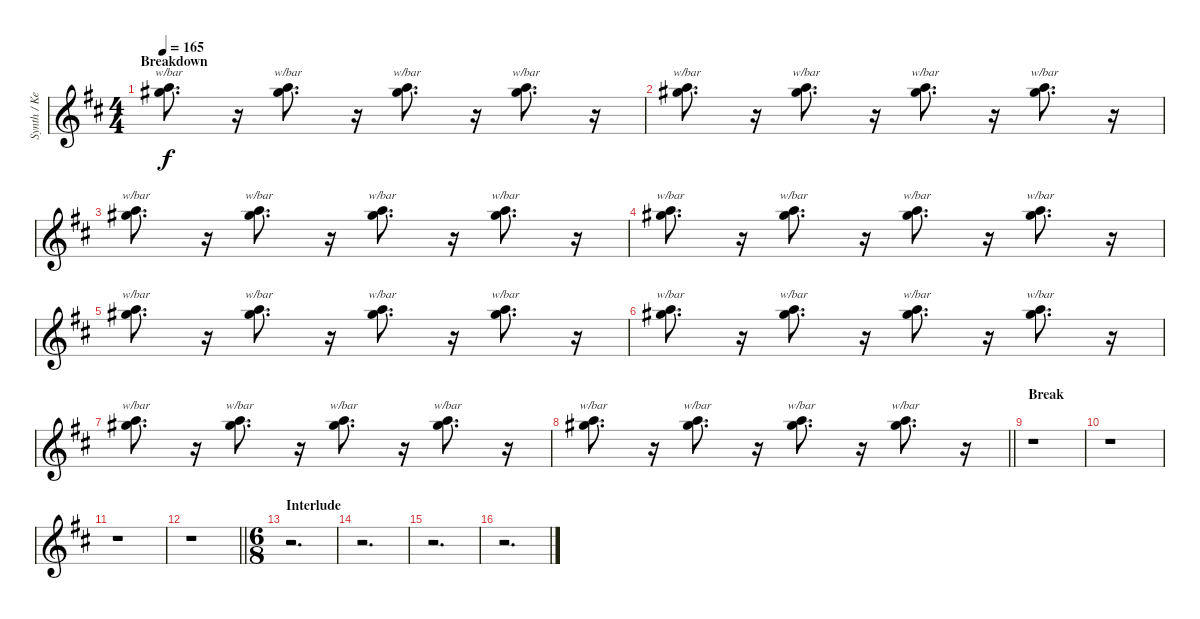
\track ("Synth / Keyboard VII" "Synth / Ke") {instrument lead2sawtooth}
\staff {score}
\tuning (Db4 Ab3 E3 B2 Gb2 B1) {hide}
\ts (4 4)
\section ("" "Breakdown")
\tempo 165
\clef g2
\ks d
(20.1 24.2).8{d tbe (custom default 0 0 25 0 35 6 60 6) dy f} r.16 (20.1 24.2).8{d tbe (custom default 0 0 25 0 35 6 60 6)} r.16 (20.1 24.2).8{d tbe (custom default 0 0 25 0 35 6 60 6)} r.16 (20.1 24.2).8{d tbe (custom default 0 0 25 0 35 6 60 6)} r.16 |
(20.1 24.2).8{d tbe (custom default 0 0 25 0 35 6 60 6)} r.16 (20.1 24.2).8{d tbe (custom default 0 0 25 0 35 6 60 6)} r.16 (20.1 24.2).8{d tbe (custom default 0 0 25 0 35 6 60 6)} r.16 (20.1 24.2).8{d tbe (custom default 0 0 25 0 35 6 60 6)} r.16 |
(20.1 24.2).8{d tbe (custom default 0 0 25 0 35 6 60 6)} r.16 (20.1 24.2).8{d tbe (custom default 0 0 25 0 35 6 60 6)} r.16 (20.1 24.2).8{d tbe (custom default 0 0 25 0 35 6 60 6)} r.16 (20.1 24.2).8{d tbe (custom default 0 0 25 0 35 6 60 6)} r.16 |
(20.1 24.2).8{d tbe (custom default 0 0 25 0 35 6 60 6)} r.16 (20.1 24.2).8{d tbe (custom default 0 0 25 0 35 6 60 6)} r.16 (20.1 24.2).8{d tbe (custom default 0 0 25 0 35 6 60 6)} r.16 (20.1 24.2).8{d tbe (custom default 0 0 25 0 35 6 60 6)} r.16 |
(20.1 24.2).8{d tbe (custom default 0 0 25 0 35 6 60 6)} r.16 (20.1 24.2).8{d tbe (custom default 0 0 25 0 35 6 60 6)} r.16 (20.1 24.2).8{d tbe (custom default 0 0 25 0 35 6 60 6)} r.16 (20.1 24.2).8{d tbe (custom default 0 0 25 0 35 6 60 6)} r.16 |
(20.1 24.2).8{d tbe (custom default 0 0 25 0 35 6 60 6)} r.16 (20.1 24.2).8{d tbe (custom default 0 0 25 0 35 6 60 6)} r.16 (20.1 24.2).8{d tbe (custom default 0 0 25 0 35 6 60 6)} r.16 (20.1 24.2).8{d tbe (custom default 0 0 25 0 35 6 60 6)} r.16 |
(20.1 24.2).8{d tbe (custom default 0 0 25 0 35 6 60 6)} r.16 (20.1 24.2).8{d tbe (custom default 0 0 25 0 35 6 60 6)} r.16 (20.1 24.2).8{d tbe (custom default 0 0 25 0 35 6 60 6) volume 0} r.16 (20.1 24.2).8{d tbe (custom default 0 0 25 0 35 6 60 6)} r.16 |
\barLineRight lightlight
(20.1 24.2).8{d tbe (custom default 0 0 25 0 35 6 60 6)} r.16 (20.1 24.2).8{d tbe (custom default 0 0 25 0 35 6 60 6)} r.16 (20.1 24.2).8{d tbe (custom default 0 0 25 0 35 6 60 6)} r.16 (20.1 24.2).8{d tbe (custom default 0 0 25 0 35 6 60 6)} r.16 |
\section ("" "Break")
r.1 |
r.1 |
r.1 |
\barLineRight lightlight
r.1 |
\ts (6 8)
\section ("" "Interlude")
r.2{d} |
r.2{d} |
r.2{d} |
r.2{d}
